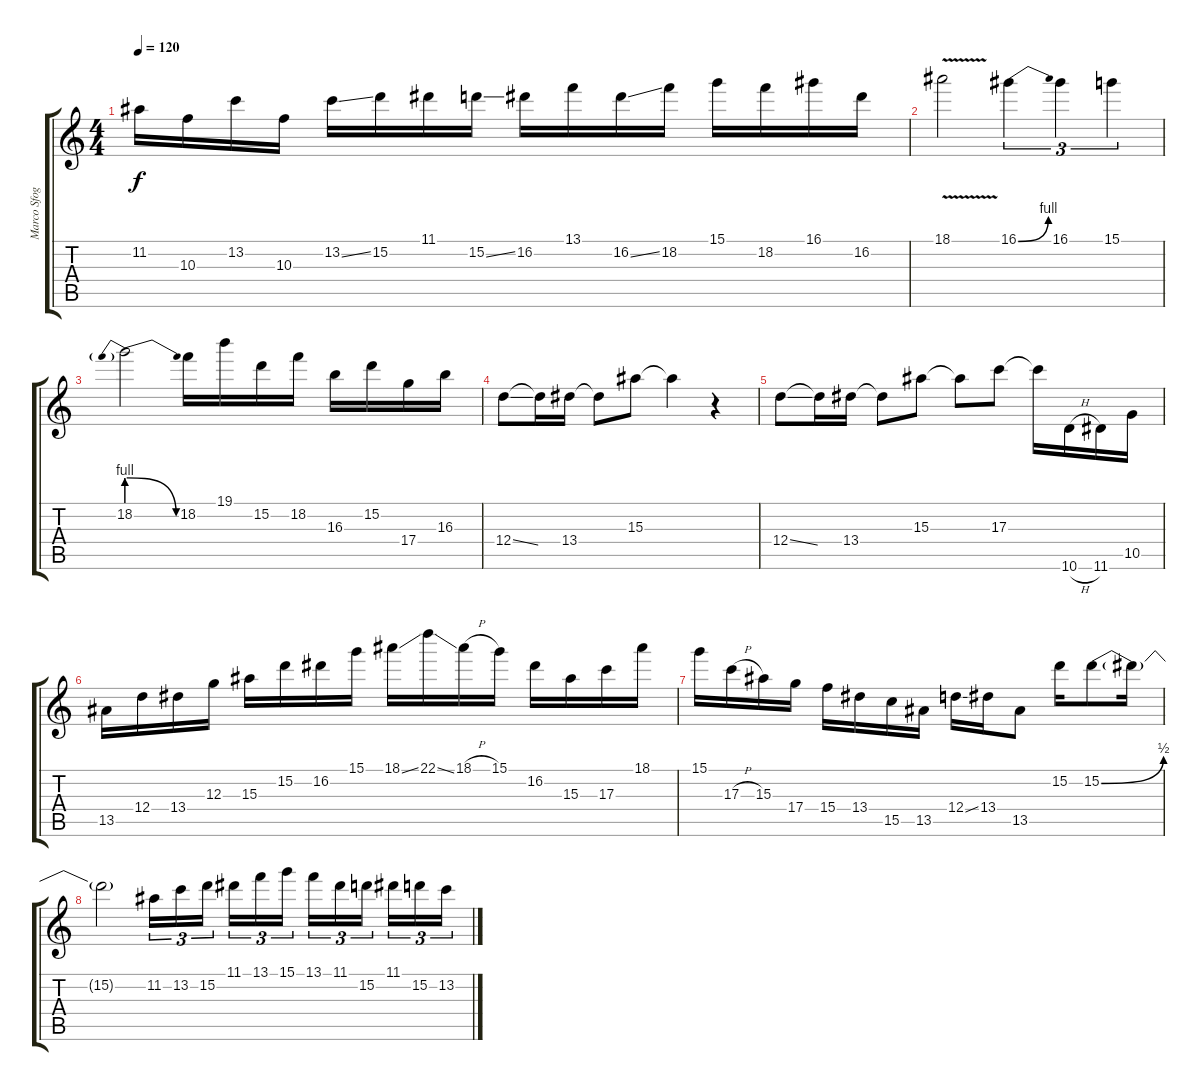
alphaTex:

\track ("Marco Sfogli" "Marco Sfog") {instrument distortionguitar}
\staff {score tabs}
\tuning (E4 B3 G3 D3 A2 E2) {hide}
\ts (4 4)
\tempo 120
\clef g2
\ks c
11.2.16{dy f} 10.3.16 13.2.16 10.3.16 13.2{ss}.16 15.2.16 11.1.16 15.2{ss}.16 16.2.16 13.1.16 16.2{ss}.16 18.2.16 15.1.16 18.2.16 16.1.16 16.2.16 |
18.1{v}.2 16.1{be (bend 0 0 60 4)}.4{tu (3 2)} 16.1.4{tu (3 2)} 15.1.4{tu (3 2)} |
18.2{be (prebendrelease 0 4 60 0)}.2 18.2.16 19.1.16 15.2.16 18.2.16 16.3.16 15.2.16 17.4.16 16.3.16 |
12.4{ss}.8 12.4{t}.16 13.4.16 13.4{t}.8 15.3.8 15.3{t}.4 r.4 |
12.4{ss}.8 12.4{t}.16 13.4.16 13.4{t}.8 15.3.8 15.3{t}.8 17.3.8 17.3{t}.16 10.6{h}.16 11.6.16 10.5.16 |
13.5.16 12.4.16 13.4.16 12.3.16 15.3.16 15.2.16 16.2.16 15.1.16 18.1{ss}.16 22.1{ss}.16 18.1{h}.16 15.1.16 16.2.16 15.3.16 17.3.16 18.1.16 |
15.1.16 17.3{h}.16 15.3.16 17.4.16 15.4.16 13.4.16 15.5.16 13.5.16 12.4{ss}.16 13.4.16 13.5.8 15.2.16 15.2{be (bend 0 0 60 2)}.8 15.2{t}.16 |
15.2{t}.2 11.2.16{tu (3 2)} 13.2.16{tu (3 2)} 15.2.16{tu (3 2)} 11.1.16{tu (3 2)} 13.1.16{tu (3 2)} 15.1.16{tu (3 2)} 13.1.16{tu (3 2)} 11.1.16{tu (3 2)} 15.2.16{tu (3 2)} 11.1.16{tu (3 2)} 15.2.16{tu (3 2)} 13.2.16{tu (3 2)}
